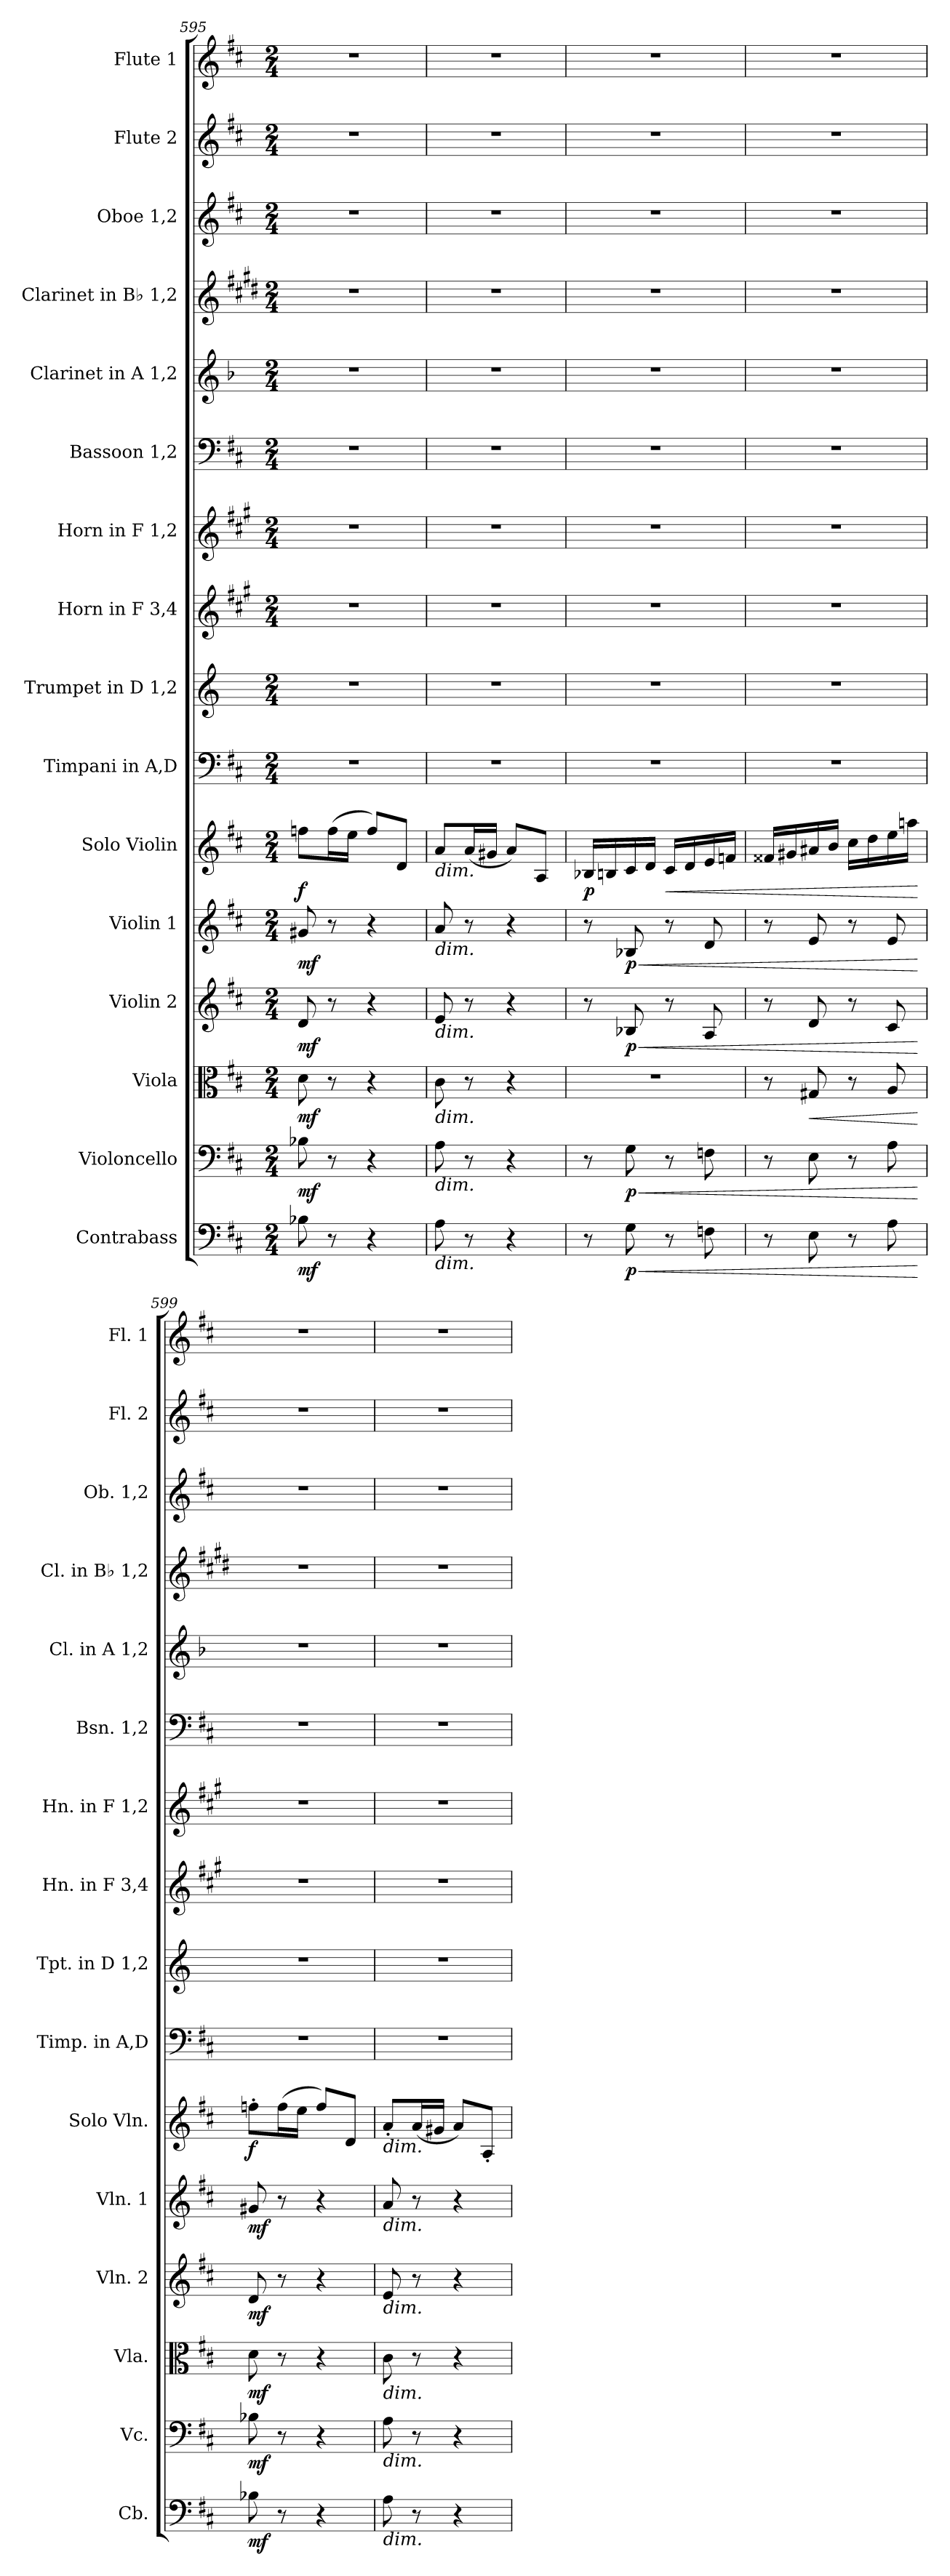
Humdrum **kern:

**kern	**dynam	**kern	**dynam	**kern	**dynam	**kern	**dynam	**kern	**dynam	**kern	**dynam	**kern	**kern	**kern	**kern	**kern	**kern	**kern	**kern	**kern	**kern
*part16	*part16	*part15	*part15	*part14	*part14	*part13	*part13	*part12	*part12	*part11	*part11	*part10	*part9	*part8	*part7	*part6	*part5	*part4	*part3	*part2	*part1
*staff16	*staff16	*staff15	*staff15	*staff14	*staff14	*staff13	*staff13	*staff12	*staff12	*staff11	*staff11	*staff10	*staff9	*staff8	*staff7	*staff6	*staff5	*staff4	*staff3	*staff2	*staff1
*I"Contrabass	*	*I"Violoncello	*	*I"Viola	*	*I"Violin 2	*	*I"Violin 1	*	*I"Solo Violin	*	*I"Timpani in A,D	*I"Trumpet in D 1,2	*I"Horn in F 3,4	*I"Horn in F 1,2	*I"Bassoon 1,2	*I"Clarinet in A 1,2	*I"Clarinet in B♭ 1,2	*I"Oboe 1,2	*I"Flute 2	*I"Flute 1
*I'Cb.	*	*I'Vc.	*	*I'Vla.	*	*I'Vln. 2	*	*I'Vln. 1	*	*I'Solo Vln.	*	*I'Timp. in A,D	*I'Tpt. in D 1,2	*I'Hn. in F 3,4	*I'Hn. in F 1,2	*I'Bsn. 1,2	*I'Cl. in A 1,2	*I'Cl. in B♭ 1,2	*I'Ob. 1,2	*I'Fl. 2	*I'Fl. 1
*clefF4	*	*clefF4	*	*clefC3	*	*clefG2	*	*clefG2	*	*clefG2	*	*clefF4	*clefG2	*clefG2	*clefG2	*clefF4	*clefG2	*clefG2	*clefG2	*clefG2	*clefG2
*ITrd7c12	*	*	*	*	*	*	*	*	*	*	*	*	*ITrd-1c-2	*ITrd4c7	*ITrd4c7	*	*ITrd2c3	*ITrd1c2	*	*	*
*k[f#c#]	*	*k[f#c#]	*	*k[f#c#]	*	*k[f#c#]	*	*k[f#c#]	*	*k[f#c#]	*	*k[f#c#]	*k[f#c#]	*k[f#c#]	*k[f#c#]	*k[f#c#]	*k[f#c#]	*k[f#c#]	*k[f#c#]	*k[f#c#]	*k[f#c#]
*M2/4	*	*M2/4	*	*M2/4	*	*M2/4	*	*M2/4	*	*M2/4	*	*M2/4	*M2/4	*M2/4	*M2/4	*M2/4	*M2/4	*M2/4	*M2/4	*M2/4	*M2/4
=595	=595	=595	=595	=595	=595	=595	=595	=595	=595	=595	=595	=595	=595	=595	=595	=595	=595	=595	=595	=595	=595
!	!LO:DY:b	!	!LO:DY:b	!	!LO:DY:b	!	!LO:DY:b	!	!LO:DY:b	!	!LO:DY:b	!	!	!	!	!	!	!	!	!	!
8BB-X\	mf	8B-X\	mf	8d\	mf	8d/	mf	8g#X/	mf	8ffn\L	f	2r	2r	2r	2r	2r	2r	2r	2r	2r	2r
8r	.	8r	.	8r	.	8r	.	8r	.	(>16ff\L	.	.	.	.	.	.	.	.	.	.	.
.	.	.	.	.	.	.	.	.	.	16ee\JJ	.	.	.	.	.	.	.	.	.	.	.
4r	.	4r	.	4r	.	4r	.	4r	.	8ff/L)	.	.	.	.	.	.	.	.	.	.	.
.	.	.	.	.	.	.	.	.	.	8d/J	.	.	.	.	.	.	.	.	.	.	.
=596	=596	=596	=596	=596	=596	=596	=596	=596	=596	=596	=596	=596	=596	=596	=596	=596	=596	=596	=596	=596	=596
!	!	!	!	!	!	!	!	!	!	!LO:TX:b:i:t=dim.	!	!	!	!	!	!	!	!	!	!	!
!	!	!	!	!	!	!	!	!LO:TX:b:i:t=dim.	!	!	!	!	!	!	!	!	!	!	!	!	!
!	!	!	!	!	!	!LO:TX:b:i:t=dim.	!	!	!	!	!	!	!	!	!	!	!	!	!	!	!
!	!	!	!	!LO:TX:b:i:t=dim.	!	!	!	!	!	!	!	!	!	!	!	!	!	!	!	!	!
!	!	!LO:TX:b:i:t=dim.	!	!	!	!	!	!	!	!	!	!	!	!	!	!	!	!	!	!	!
!LO:TX:b:i:t=dim.	!	!	!	!	!	!	!	!	!	!	!	!	!	!	!	!	!	!	!	!	!
8AA\	.	8A\	.	8c#\	.	8e/	.	8a/	.	8a/L	.	2r	2r	2r	2r	2r	2r	2r	2r	2r	2r
8r	.	8r	.	8r	.	8r	.	8r	.	(<16a/L	.	.	.	.	.	.	.	.	.	.	.
.	.	.	.	.	.	.	.	.	.	16g#X/JJ	.	.	.	.	.	.	.	.	.	.	.
4r	.	4r	.	4r	.	4r	.	4r	.	8a/L)	.	.	.	.	.	.	.	.	.	.	.
.	.	.	.	.	.	.	.	.	.	8A/J	.	.	.	.	.	.	.	.	.	.	.
!!LO:PB:g=z
=597	=597	=597	=597	=597	=597	=597	=597	=597	=597	=597	=597	=597	=597	=597	=597	=597	=597	=597	=597	=597	=597
!	!	!	!	!	!	!	!	!	!	!	!LO:DY:b	!	!	!	!	!	!	!	!	!	!
8r	.	8r	.	2r	.	8r	.	8r	.	16B-X/LL	p	2r	2r	2r	2r	2r	2r	2r	2r	2r	2r
.	.	.	.	.	.	.	.	.	.	16Bn/	.	.	.	.	.	.	.	.	.	.	.
!	!LO:HP:b	!	!LO:HP:b	!	!	!	!LO:HP:b	!	!LO:HP:b	!	!	!	!	!	!	!	!	!	!	!	!
!	!LO:DY:n=1:b	!	!LO:DY:n=1:b	!	!	!	!LO:DY:n=1:b	!	!LO:DY:n=1:b	!	!	!	!	!	!	!	!	!	!	!	!
8GG\	< p	8G\	< p	.	.	8B-X/	< p	8B-X/	< p	16c#/	.	.	.	.	.	.	.	.	.	.	.
.	.	.	.	.	.	.	.	.	.	16d/JJ	.	.	.	.	.	.	.	.	.	.	.
!	!	!	!	!	!	!	!	!	!	!	!LO:HP:b	!	!	!	!	!	!	!	!	!	!
8r	.	8r	.	.	.	8r	.	8r	.	16c#/LL	<	.	.	.	.	.	.	.	.	.	.
.	.	.	.	.	.	.	.	.	.	16d/	.	.	.	.	.	.	.	.	.	.	.
8FFn\	.	8Fn\	.	.	.	8A/	.	8d/	.	16e/	.	.	.	.	.	.	.	.	.	.	.
.	.	.	.	.	.	.	.	.	.	16fn/JJ	.	.	.	.	.	.	.	.	.	.	.
=598	=598	=598	=598	=598	=598	=598	=598	=598	=598	=598	=598	=598	=598	=598	=598	=598	=598	=598	=598	=598	=598
8r	.	8r	.	8r	.	8r	.	8r	.	16f##X/LL	.	2r	2r	2r	2r	2r	2r	2r	2r	2r	2r
.	.	.	.	.	.	.	.	.	.	16g#X/	.	.	.	.	.	.	.	.	.	.	.
!	!	!	!	!	!LO:HP:b	!	!	!	!	!	!	!	!	!	!	!	!	!	!	!	!
8EE\	.	8E\	.	8G#X/	<	8d/	.	8e/	.	16a#X/	.	.	.	.	.	.	.	.	.	.	.
.	.	.	.	.	.	.	.	.	.	16b/JJ	.	.	.	.	.	.	.	.	.	.	.
8r	.	8r	.	8r	.	8r	.	8r	.	16cc#\LL	.	.	.	.	.	.	.	.	.	.	.
.	.	.	.	.	.	.	.	.	.	16dd\	.	.	.	.	.	.	.	.	.	.	.
8AA\	.	8A\	.	8A/	.	8c#/	.	8e/	.	16ee\	.	.	.	.	.	.	.	.	.	.	.
.	.	.	.	.	.	.	.	.	.	16aan\JJ	.	.	.	.	.	.	.	.	.	.	.
.	[	.	[	.	[	.	[	.	[	.	[	.	.	.	.	.	.	.	.	.	.
=599	=599	=599	=599	=599	=599	=599	=599	=599	=599	=599	=599	=599	=599	=599	=599	=599	=599	=599	=599	=599	=599
!	!LO:DY:b	!	!LO:DY:b	!	!LO:DY:b	!	!LO:DY:b	!	!LO:DY:b	!	!LO:DY:b	!	!	!	!	!	!	!	!	!	!
8BB-X\	mf	8B-X\	mf	8d\	mf	8d/	mf	8g#X/	mf	8ffn'\L	f	2r	2r	2r	2r	2r	2r	2r	2r	2r	2r
8r	.	8r	.	8r	.	8r	.	8r	.	(>16ff\L	.	.	.	.	.	.	.	.	.	.	.
.	.	.	.	.	.	.	.	.	.	16ee\JJ	.	.	.	.	.	.	.	.	.	.	.
4r	.	4r	.	4r	.	4r	.	4r	.	8ff/L)	.	.	.	.	.	.	.	.	.	.	.
.	.	.	.	.	.	.	.	.	.	8d/J	.	.	.	.	.	.	.	.	.	.	.
=600	=600	=600	=600	=600	=600	=600	=600	=600	=600	=600	=600	=600	=600	=600	=600	=600	=600	=600	=600	=600	=600
!	!	!	!	!	!	!	!	!	!	!LO:TX:b:i:t=dim.	!	!	!	!	!	!	!	!	!	!	!
!	!	!	!	!	!	!	!	!LO:TX:b:i:t=dim.	!	!	!	!	!	!	!	!	!	!	!	!	!
!	!	!	!	!	!	!LO:TX:b:i:t=dim.	!	!	!	!	!	!	!	!	!	!	!	!	!	!	!
!	!	!	!	!LO:TX:b:i:t=dim.	!	!	!	!	!	!	!	!	!	!	!	!	!	!	!	!	!
!	!	!LO:TX:b:i:t=dim.	!	!	!	!	!	!	!	!	!	!	!	!	!	!	!	!	!	!	!
!LO:TX:b:i:t=dim.	!	!	!	!	!	!	!	!	!	!	!	!	!	!	!	!	!	!	!	!	!
8AA\	.	8A\	.	8c#\	.	8e/	.	8a/	.	8a'/L	.	2r	2r	2r	2r	2r	2r	2r	2r	2r	2r
8r	.	8r	.	8r	.	8r	.	8r	.	(<16a/L	.	.	.	.	.	.	.	.	.	.	.
.	.	.	.	.	.	.	.	.	.	16g#X/JJ	.	.	.	.	.	.	.	.	.	.	.
4r	.	4r	.	4r	.	4r	.	4r	.	8a/L)	.	.	.	.	.	.	.	.	.	.	.
.	.	.	.	.	.	.	.	.	.	8A'/J	.	.	.	.	.	.	.	.	.	.	.
=	=	=	=	=	=	=	=	=	=	=	=	=	=	=	=	=	=	=	=	=	=
*-	*-	*-	*-	*-	*-	*-	*-	*-	*-	*-	*-	*-	*-	*-	*-	*-	*-	*-	*-	*-	*-
